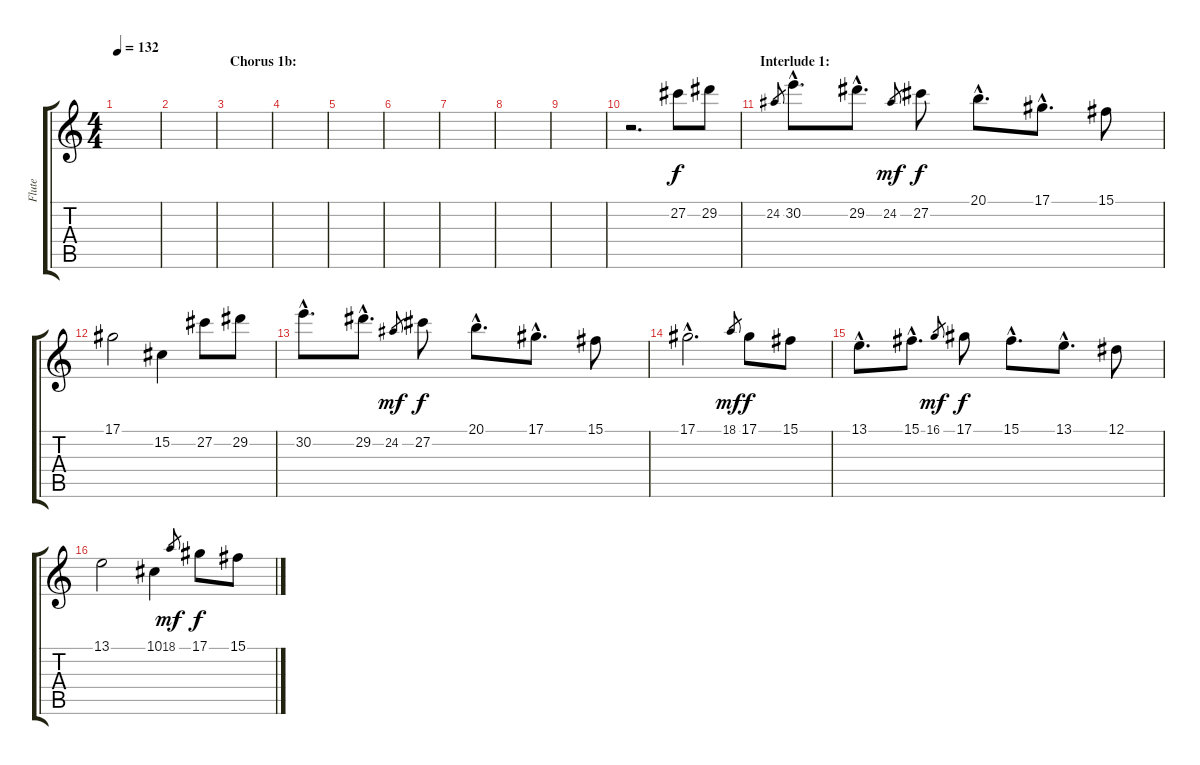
\track ("Flute" "Flute") {instrument flute}
\staff {score tabs}
\tuning (Eb4 Bb3 Gb3 Db3 Ab2 Eb2) {hide}
\ts (4 4)
\tempo 132
\clef g2
\ks c
|
|
\section ("" "Chorus 1b:")
|
|
|
|
|
|
|
r.2{d} 27.2.8 29.2.8 |
\section ("" "Interlude 1:")
24.2.8{gr} 30.2{hac}.8{d} 29.2{hac}.8{d} 24.2.8{gr dy mf} 27.2.8{dy f} 20.1{hac}.8{d} 17.1{hac}.8{d} 15.1.8 |
17.1.2 15.2.4 27.2.8 29.2.8 |
30.2{hac}.8{d} 29.2{hac}.8{d} 24.2.8{gr dy mf} 27.2.8{dy f} 20.1{hac}.8{d} 17.1{hac}.8{d} 15.1.8 |
17.1{hac}.2{d} 18.1.8{gr dy mf} 17.1.8{dy f} 15.1.8 |
13.1{hac}.8{d} 15.1{hac}.8{d} 16.1.8{gr dy mf} 17.1.8{dy f} 15.1{hac}.8{d} 13.1{hac}.8{d} 12.1.8 |
13.1.2 10.1.4 18.1.8{gr dy mf} 17.1.8{dy f} 15.1.8
